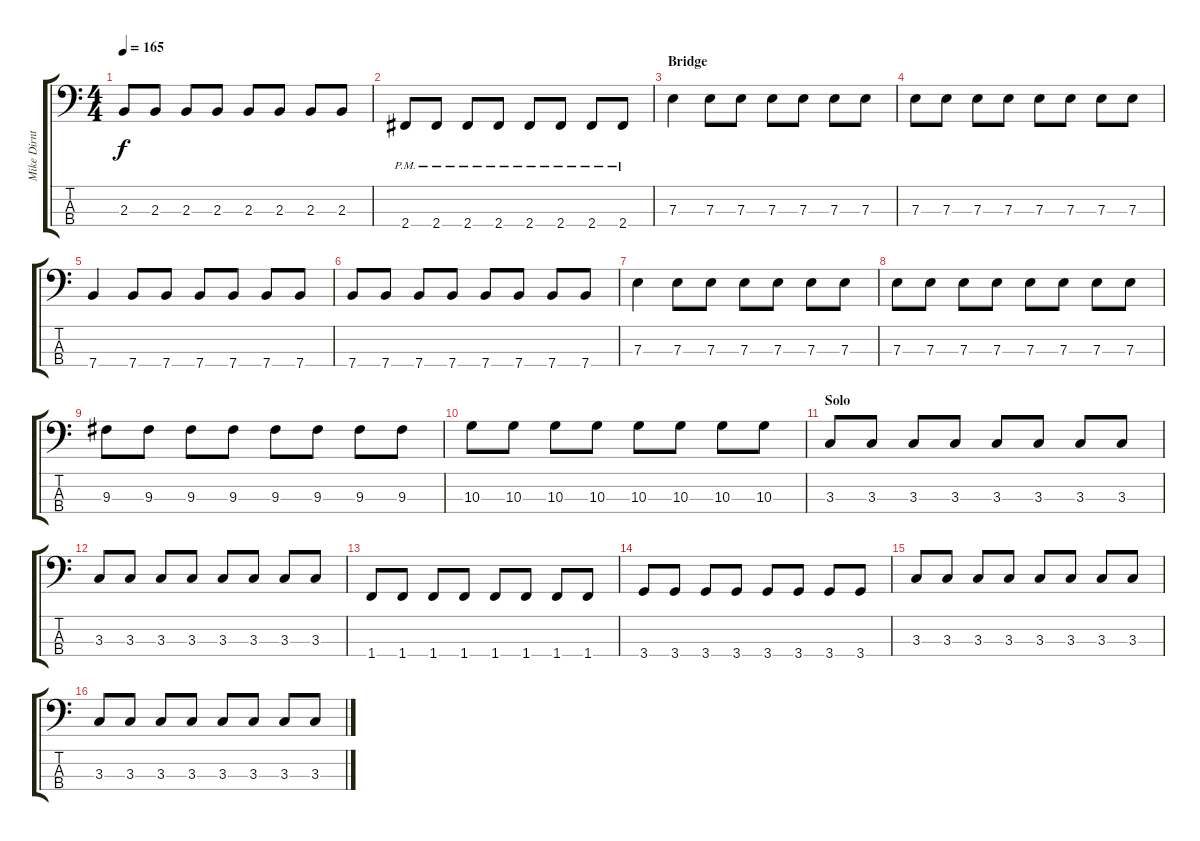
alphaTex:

\track ("Mike Dirnt (Bass)" "Mike Dirnt") {instrument electricbassfinger}
\staff {score tabs}
\tuning (G2 D2 A1 E1) {hide}
\ts (4 4)
\tempo 165
\clef f4
\ks c
2.3.8{dy f} 2.3.8 2.3.8 2.3.8 2.3.8 2.3.8 2.3.8 2.3.8 |
2.4{pm}.8 2.4{pm}.8 2.4{pm}.8 2.4{pm}.8 2.4{pm}.8 2.4{pm}.8 2.4{pm}.8 2.4{pm}.8 |
\section ("" "Bridge")
7.3.4 7.3.8 7.3.8 7.3.8 7.3.8 7.3.8 7.3.8 |
7.3.8 7.3.8 7.3.8 7.3.8 7.3.8 7.3.8 7.3.8 7.3.8 |
7.4.4 7.4.8 7.4.8 7.4.8 7.4.8 7.4.8 7.4.8 |
7.4.8 7.4.8 7.4.8 7.4.8 7.4.8 7.4.8 7.4.8 7.4.8 |
7.3.4 7.3.8 7.3.8 7.3.8 7.3.8 7.3.8 7.3.8 |
7.3.8 7.3.8 7.3.8 7.3.8 7.3.8 7.3.8 7.3.8 7.3.8 |
9.3.8 9.3.8 9.3.8 9.3.8 9.3.8 9.3.8 9.3.8 9.3.8 |
10.3.8 10.3.8 10.3.8 10.3.8 10.3.8 10.3.8 10.3.8 10.3.8 |
\section ("" "Solo")
3.3.8 3.3.8 3.3.8 3.3.8 3.3.8 3.3.8 3.3.8 3.3.8 |
3.3.8 3.3.8 3.3.8 3.3.8 3.3.8 3.3.8 3.3.8 3.3.8 |
1.4.8 1.4.8 1.4.8 1.4.8 1.4.8 1.4.8 1.4.8 1.4.8 |
3.4.8 3.4.8 3.4.8 3.4.8 3.4.8 3.4.8 3.4.8 3.4.8 |
3.3.8 3.3.8 3.3.8 3.3.8 3.3.8 3.3.8 3.3.8 3.3.8 |
3.3.8 3.3.8 3.3.8 3.3.8 3.3.8 3.3.8 3.3.8 3.3.8
